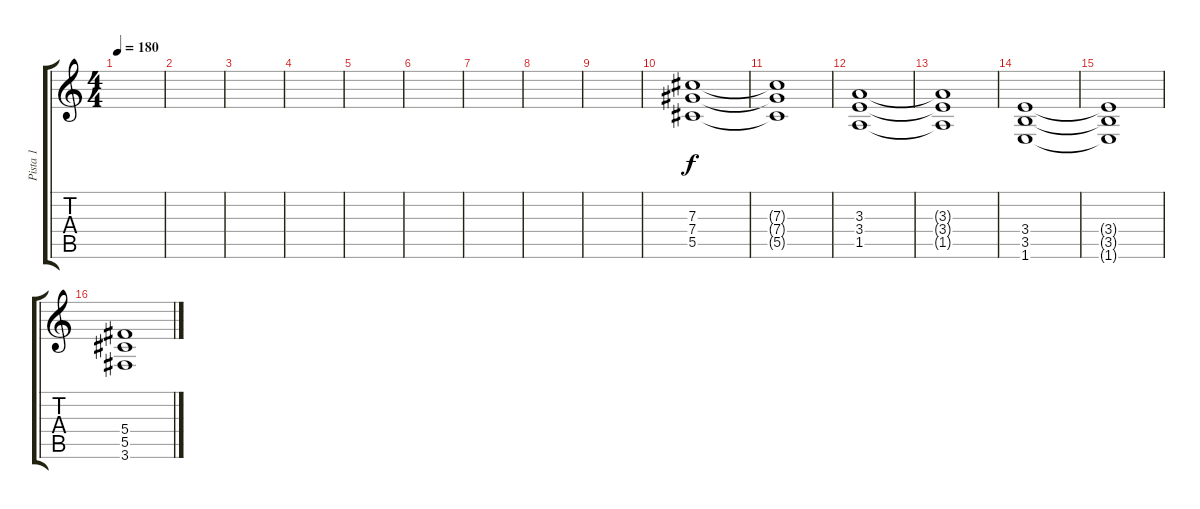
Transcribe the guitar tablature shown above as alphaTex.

\track ("Pista 1" "Pista 1") {instrument distortionguitar}
\staff {score tabs}
\tuning (Eb4 Bb3 Gb3 Db3 Ab2 Eb2) {hide}
\ts (4 4)
\tempo 180
\clef g2
\ks c
|
|
|
|
|
|
|
|
|
(7.3 7.4 5.5).1 |
(7.3{t} 7.4{t} 5.5{t}).1 |
(3.3 3.4 1.5).1 |
(3.3{t} 3.4{t} 1.5{t}).1 |
(3.4 3.5 1.6).1 |
(3.4{t} 3.5{t} 1.6{t}).1 |
(5.4 5.5 3.6).1
